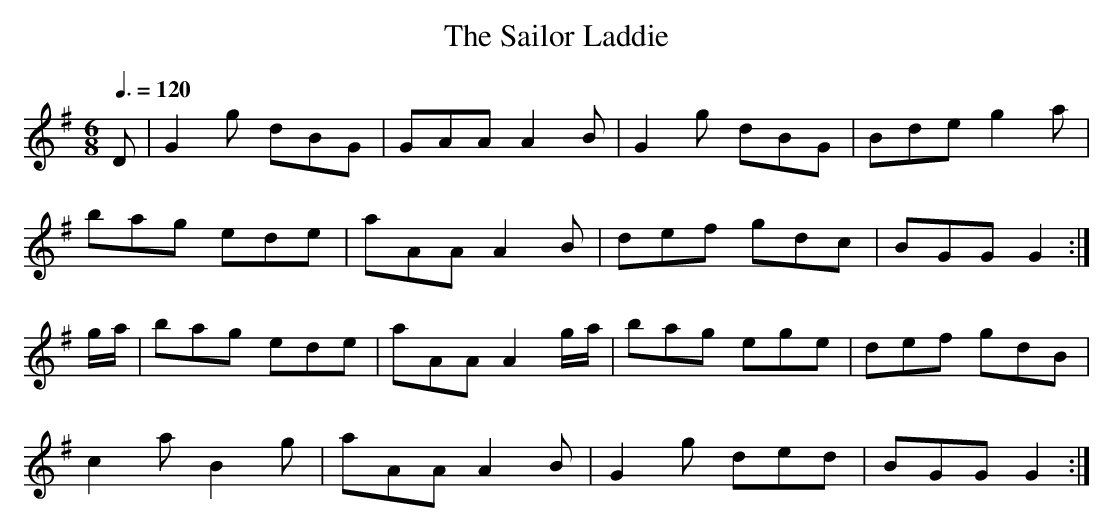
X:1
T:The Sailor Laddie
M:6/8
L:1/8
Q:3/8=120
K:G
D   |G2g dBG|GAA A2B   |G2g dBG|Bde g2a|
     bag ede|aAA A2B   |def gdc|BGG G2:|
g/a/|bag ede|aAA A2g/a/|bag ege|def gdB|
     c2a B2g|aAA A2B   |G2g ded|BGG G2:|
